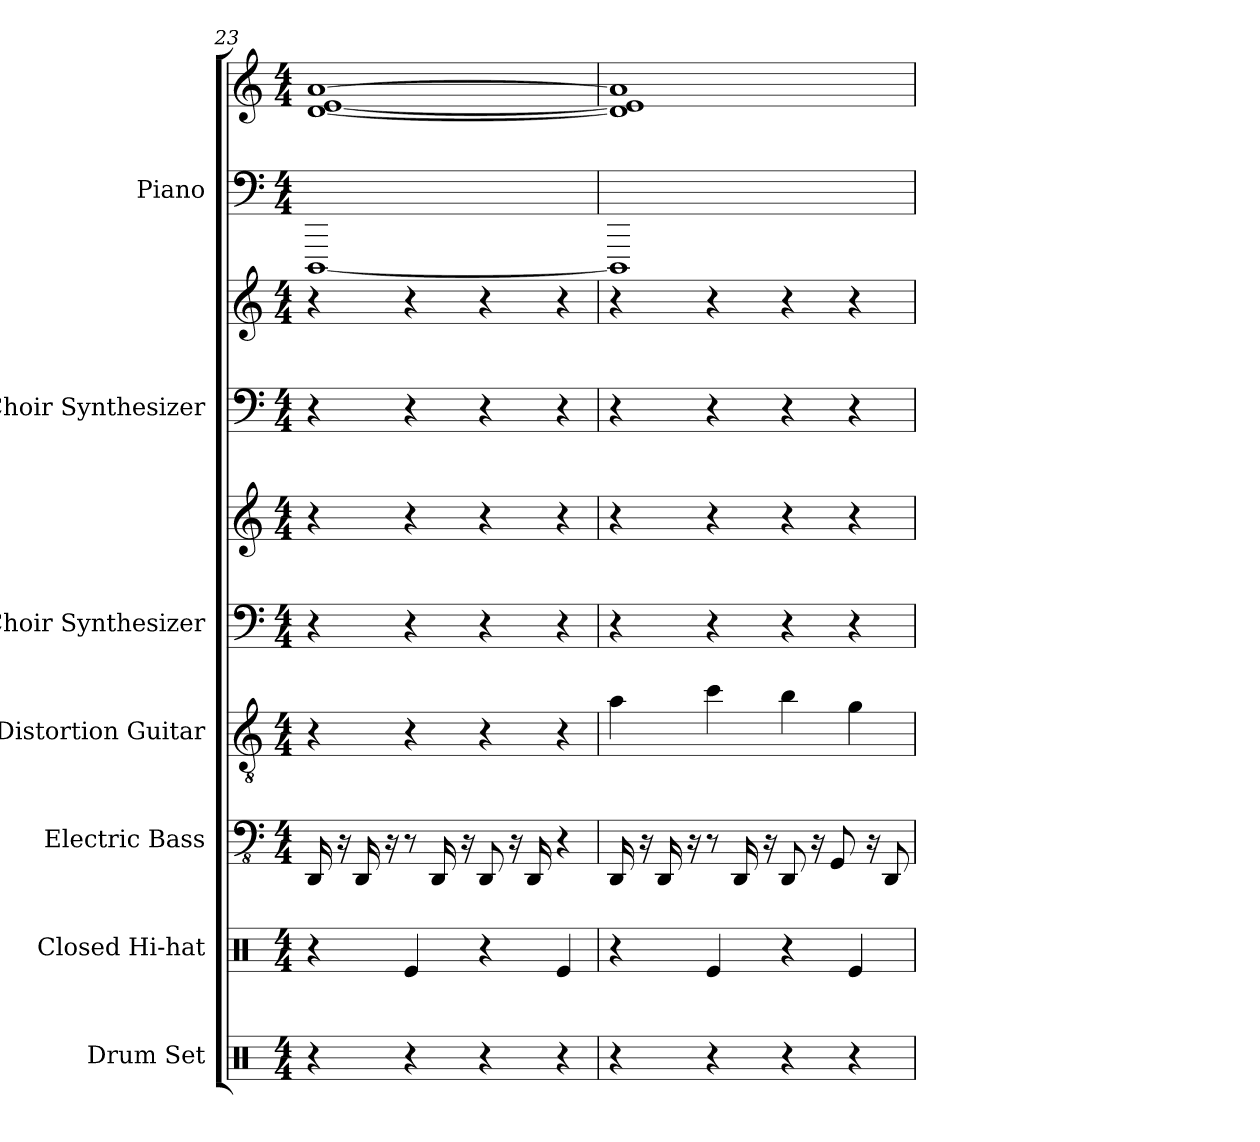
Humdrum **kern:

**kern	**kern	**kern	**kern	**kern	**kern	**kern	**kern	**kern	**kern
*part7	*part6	*part5	*part4	*part3	*part3	*part2	*part2	*part1	*part1
*staff10	*staff9	*staff8	*staff7	*staff6	*staff5	*staff4	*staff3	*staff2	*staff1
*I"Drum Set	*I"Closed Hi-hat	*I"Electric Bass	*I"Distortion Guitar	*I"Choir Synthesizer	*	*I"Choir Synthesizer	*	*I"Piano	*
*I'Drums	*I'Cl HH	*I'El. B.	*I'Dist. Guit.	*I'Synth.	*	*I'Synth.	*	*I'Pno.	*
*clefX	*clefX	*clefFv4	*clefGv2	*clefF4	*clefG2	*clefF4	*clefG2	*clefF4	*clefG2
*k[]	*k[]	*k[]	*k[]	*k[]	*k[]	*k[]	*k[]	*k[]	*k[]
*M4/4	*M4/4	*M4/4	*M4/4	*M4/4	*M4/4	*M4/4	*M4/4	*M4/4	*M4/4
=23	=23	=23	=23	=23	=23	=23	=23	=23	=23
4r	4r	16DDD	4r	4r	4r	4r	4r	[1DDD	[1d [1e [1a
.	.	16r	.	.	.	.	.	.	.
.	.	16DDD	.	.	.	.	.	.	.
.	.	16r	.	.	.	.	.	.	.
4r	4Re	8r	4r	4r	4r	4r	4r	.	.
.	.	16DDD	.	.	.	.	.	.	.
.	.	16r	.	.	.	.	.	.	.
4r	4r	8DDD	4r	4r	4r	4r	4r	.	.
.	.	16r	.	.	.	.	.	.	.
.	.	16DDD	.	.	.	.	.	.	.
4r	4Re	4r	4r	4r	4r	4r	4r	.	.
=24	=24	=24	=24	=24	=24	=24	=24	=24	=24
4r	4r	16DDD	4a	4r	4r	4r	4r	1DDD]	1d] 1e] 1a]
.	.	16r	.	.	.	.	.	.	.
.	.	16DDD	.	.	.	.	.	.	.
.	.	16r	.	.	.	.	.	.	.
4r	4Re	8r	4cc	4r	4r	4r	4r	.	.
.	.	16DDD	.	.	.	.	.	.	.
.	.	16r	.	.	.	.	.	.	.
4r	4r	8DDD	4b	4r	4r	4r	4r	.	.
.	.	16r	.	.	.	.	.	.	.
.	.	8GGG	.	.	.	.	.	.	.
4r	4Re	.	4g	4r	4r	4r	4r	.	.
.	.	16r	.	.	.	.	.	.	.
.	.	8DDD	.	.	.	.	.	.	.
=	=	=	=	=	=	=	=	=	=
*-	*-	*-	*-	*-	*-	*-	*-	*-	*-
